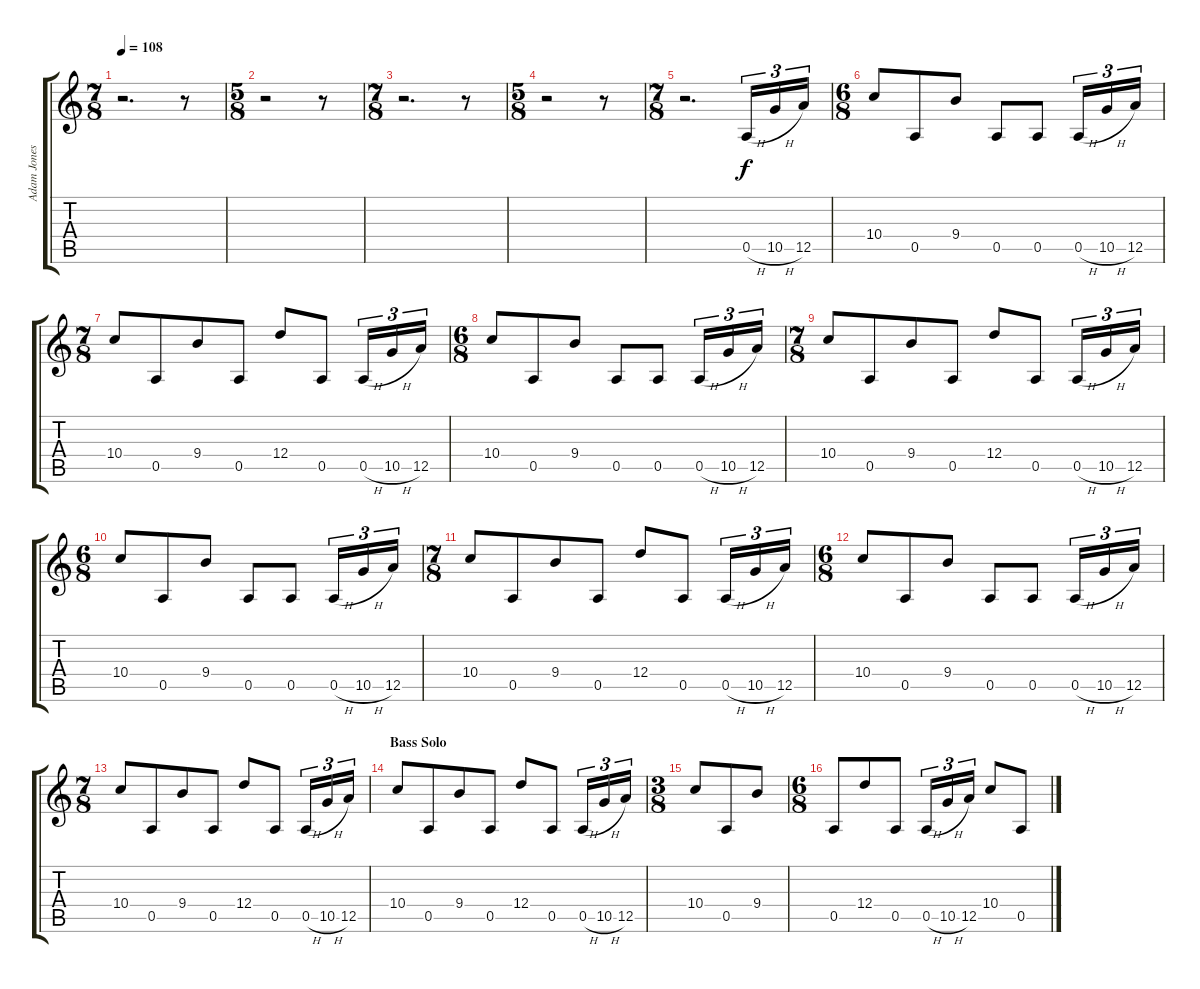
\track ("Adam Jones (Guitar II)" "Adam Jones") {instrument distortionguitar}
\staff {score tabs}
\tuning (E4 B3 G3 D3 A2 D2) {hide}
\ts (7 8)
\tempo 108
\clef g2
\ks c
r.2{d dy f} r.8 |
\ts (5 8)
r.2 r.8 |
\ts (7 8)
r.2{d} r.8 |
\ts (5 8)
r.2 r.8 |
\ts (7 8)
r.2{d} 0.5{h}.16{tu (3 2)} 10.5{h}.16{tu (3 2)} 12.5.16{tu (3 2)} |
\ts (6 8)
10.4.8 0.5.8 9.4.8 0.5.8 0.5.8 0.5{h}.16{tu (3 2)} 10.5{h}.16{tu (3 2)} 12.5.16{tu (3 2)} |
\ts (7 8)
10.4.8 0.5.8 9.4.8 0.5.8 12.4.8 0.5.8 0.5{h}.16{tu (3 2)} 10.5{h}.16{tu (3 2)} 12.5.16{tu (3 2)} |
\ts (6 8)
10.4.8 0.5.8 9.4.8 0.5.8 0.5.8 0.5{h}.16{tu (3 2)} 10.5{h}.16{tu (3 2)} 12.5.16{tu (3 2)} |
\ts (7 8)
10.4.8 0.5.8 9.4.8 0.5.8 12.4.8 0.5.8 0.5{h}.16{tu (3 2)} 10.5{h}.16{tu (3 2)} 12.5.16{tu (3 2)} |
\ts (6 8)
10.4.8 0.5.8 9.4.8 0.5.8 0.5.8 0.5{h}.16{tu (3 2)} 10.5{h}.16{tu (3 2)} 12.5.16{tu (3 2)} |
\ts (7 8)
10.4.8 0.5.8 9.4.8 0.5.8 12.4.8 0.5.8 0.5{h}.16{tu (3 2)} 10.5{h}.16{tu (3 2)} 12.5.16{tu (3 2)} |
\ts (6 8)
10.4.8 0.5.8 9.4.8 0.5.8 0.5.8 0.5{h}.16{tu (3 2)} 10.5{h}.16{tu (3 2)} 12.5.16{tu (3 2)} |
\ts (7 8)
10.4.8 0.5.8 9.4.8 0.5.8 12.4.8 0.5.8 0.5{h}.16{tu (3 2)} 10.5{h}.16{tu (3 2)} 12.5.16{tu (3 2)} |
\section ("" "Bass Solo")
10.4.8 0.5.8 9.4.8 0.5.8 12.4.8 0.5.8 0.5{h}.16{tu (3 2)} 10.5{h}.16{tu (3 2)} 12.5.16{tu (3 2)} |
\ts (3 8)
10.4.8 0.5.8 9.4.8 |
\ts (6 8)
0.5.8 12.4.8 0.5.8 0.5{h}.16{tu (3 2)} 10.5{h}.16{tu (3 2)} 12.5.16{tu (3 2)} 10.4.8 0.5.8
